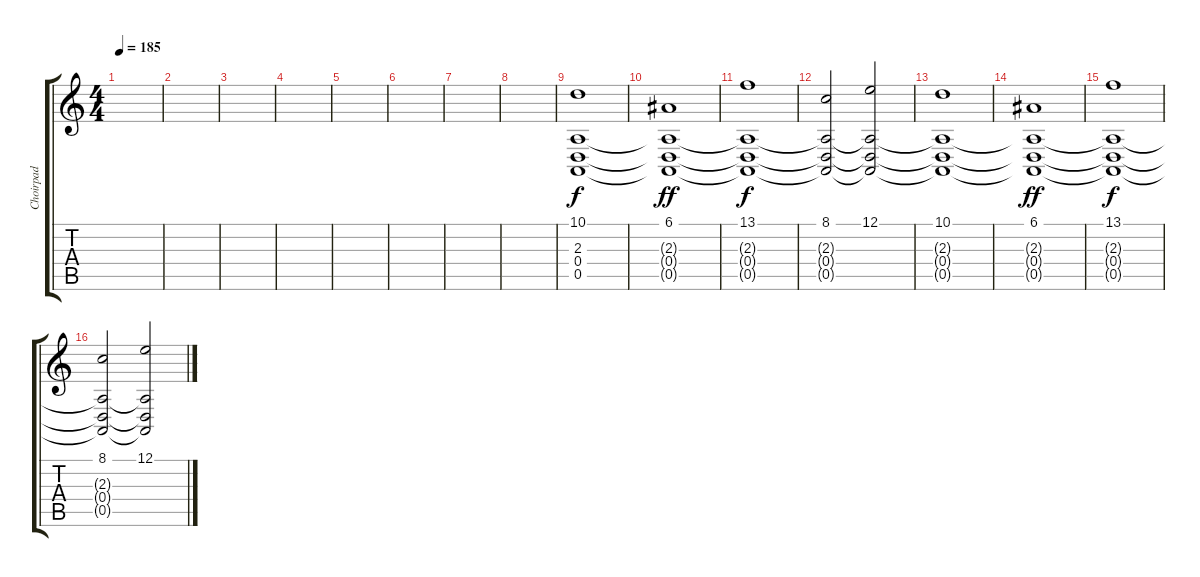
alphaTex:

\track ("Choirpad" "Choirpad") {instrument pad4choir}
\staff {score tabs}
\tuning (E4 B3 G3 D3 A2 E2) {hide}
\ts (4 4)
\tempo 185
\clef g2
\ks c
|
|
|
|
|
|
|
|
(10.1 2.3 0.4 0.5).1 |
(6.1 2.3{t} 0.4{t} 0.5{t}).1{dy ff} |
(13.1 2.3{t} 0.4{t} 0.5{t}).1{dy f} |
(8.1 2.3{t} 0.4{t} 0.5{t}).2 (12.1 2.3{t} 0.4{t} 0.5{t}).2 |
(10.1 2.3{t} 0.4{t} 0.5{t}).1 |
(6.1 2.3{t} 0.4{t} 0.5{t}).1{dy ff} |
(13.1 2.3{t} 0.4{t} 0.5{t}).1{dy f} |
(8.1 2.3{t} 0.4{t} 0.5{t}).2 (12.1 2.3{t} 0.4{t} 0.5{t}).2
